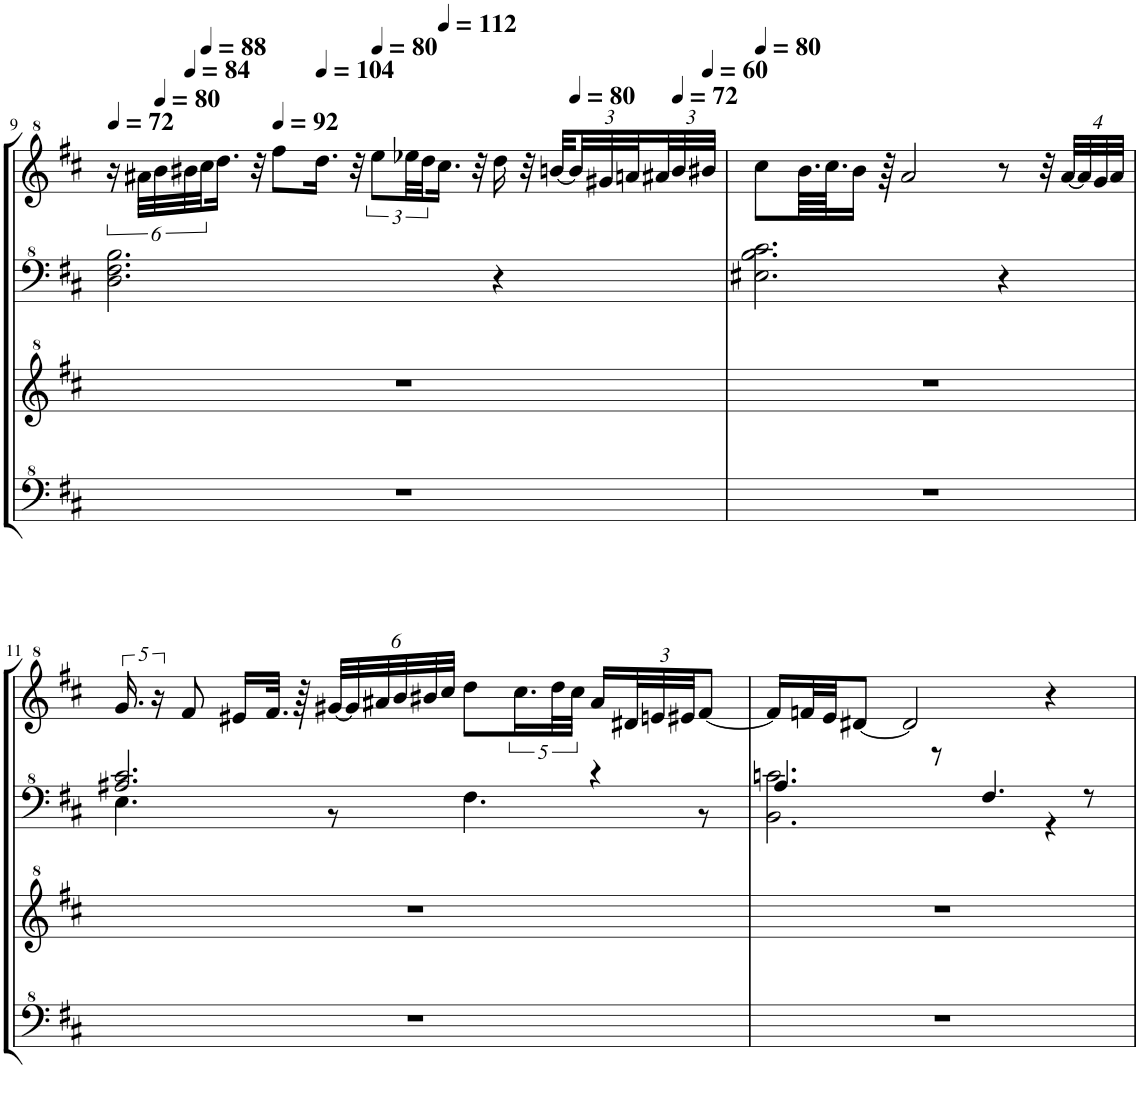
**kern	**kern
*part1	*part1
*staff2	*staff1
*I"Model III	*
!!LO:PB:g=z
*clefF^4	*clefG^2
*k[f#c#]	*k[f#c#]
*M4/4	*M4/4
*MM72	*MM72
=9	=9
2.d\ 2.f#\ 2.b\	24r
.	48aa#X\LLL
*	*MM80
.	48bb\
*	*MM84
.	48bb#X\
*	*MM88
.	48ccc#\J
.	16.ddd\JJ
.	32r
*	*MM92
.	8fff#\L
*	*MM104
.	16.ddd\Jk
.	32r
*	*MM80
.	12eee\L
.	48eee-X\LL
.	48ddd\J
*	*MM112
.	16.ccc#\JJ
.	32r
4r	16ddd\
.	32r
.	[32bbn/LLL
*	*Xbrackettup
*	*MM80
.	48bb/]
.	48gg#X/
.	48aan/
.	48aa#X/
*	*MM72
.	48bb/
*	*MM60
.	48bb#X/JJJ
=10	=10
*	*MM80
2.e#X\ 2.b\ 2.cc#\	8ccc#\L
.	64.bb\LLL
.	64.ccc#\JJ
.	16bb\JJ
.	64r
.	2aa/
4r	8r
.	32r
.	[128%3aa/LLL
.	128%3aa/]
.	128%3gg/
.	128%3aa/JJJ
!!LO:LB:g=z
=11	=11
*^	*
*	*	*brackettup
2.a#X/ 2.cc#/	4.e\	20.gg/
.	.	20r
.	.	8ff#/
.	.	16ee#X/LL
.	.	32.ff#/JJk
.	.	64r
*	*	*Xbrackettup
.	8r	[48gg#X/LLL
.	.	48gg#/]
.	.	48aa#X/
.	.	48bb/
.	.	48bb#X/
.	.	48ccc#/JJJ
.	4.f#\	8ddd\L
*	*	*brackettup
.	.	20.ccc#\L
.	.	40ddd\L
.	.	40ccc#\JJJ
4r	.	16aa#/LL
*	*	*Xbrackettup
.	.	48dd#X/L
.	.	48een/
.	.	48ee#X/JJ
.	8r	[8ff#/J
=12	=12	=12
4.a/	2.B\ 2.ccn\	16ff#/LL]
.	.	32ffn/L
.	.	32ee/JJ
.	.	[8dd#X/J
.	.	2dd#/]
8r	.	.
4.f#/	.	.
.	4r	4r
8r	.	.
*v	*v	*
=	=
*-	*-
